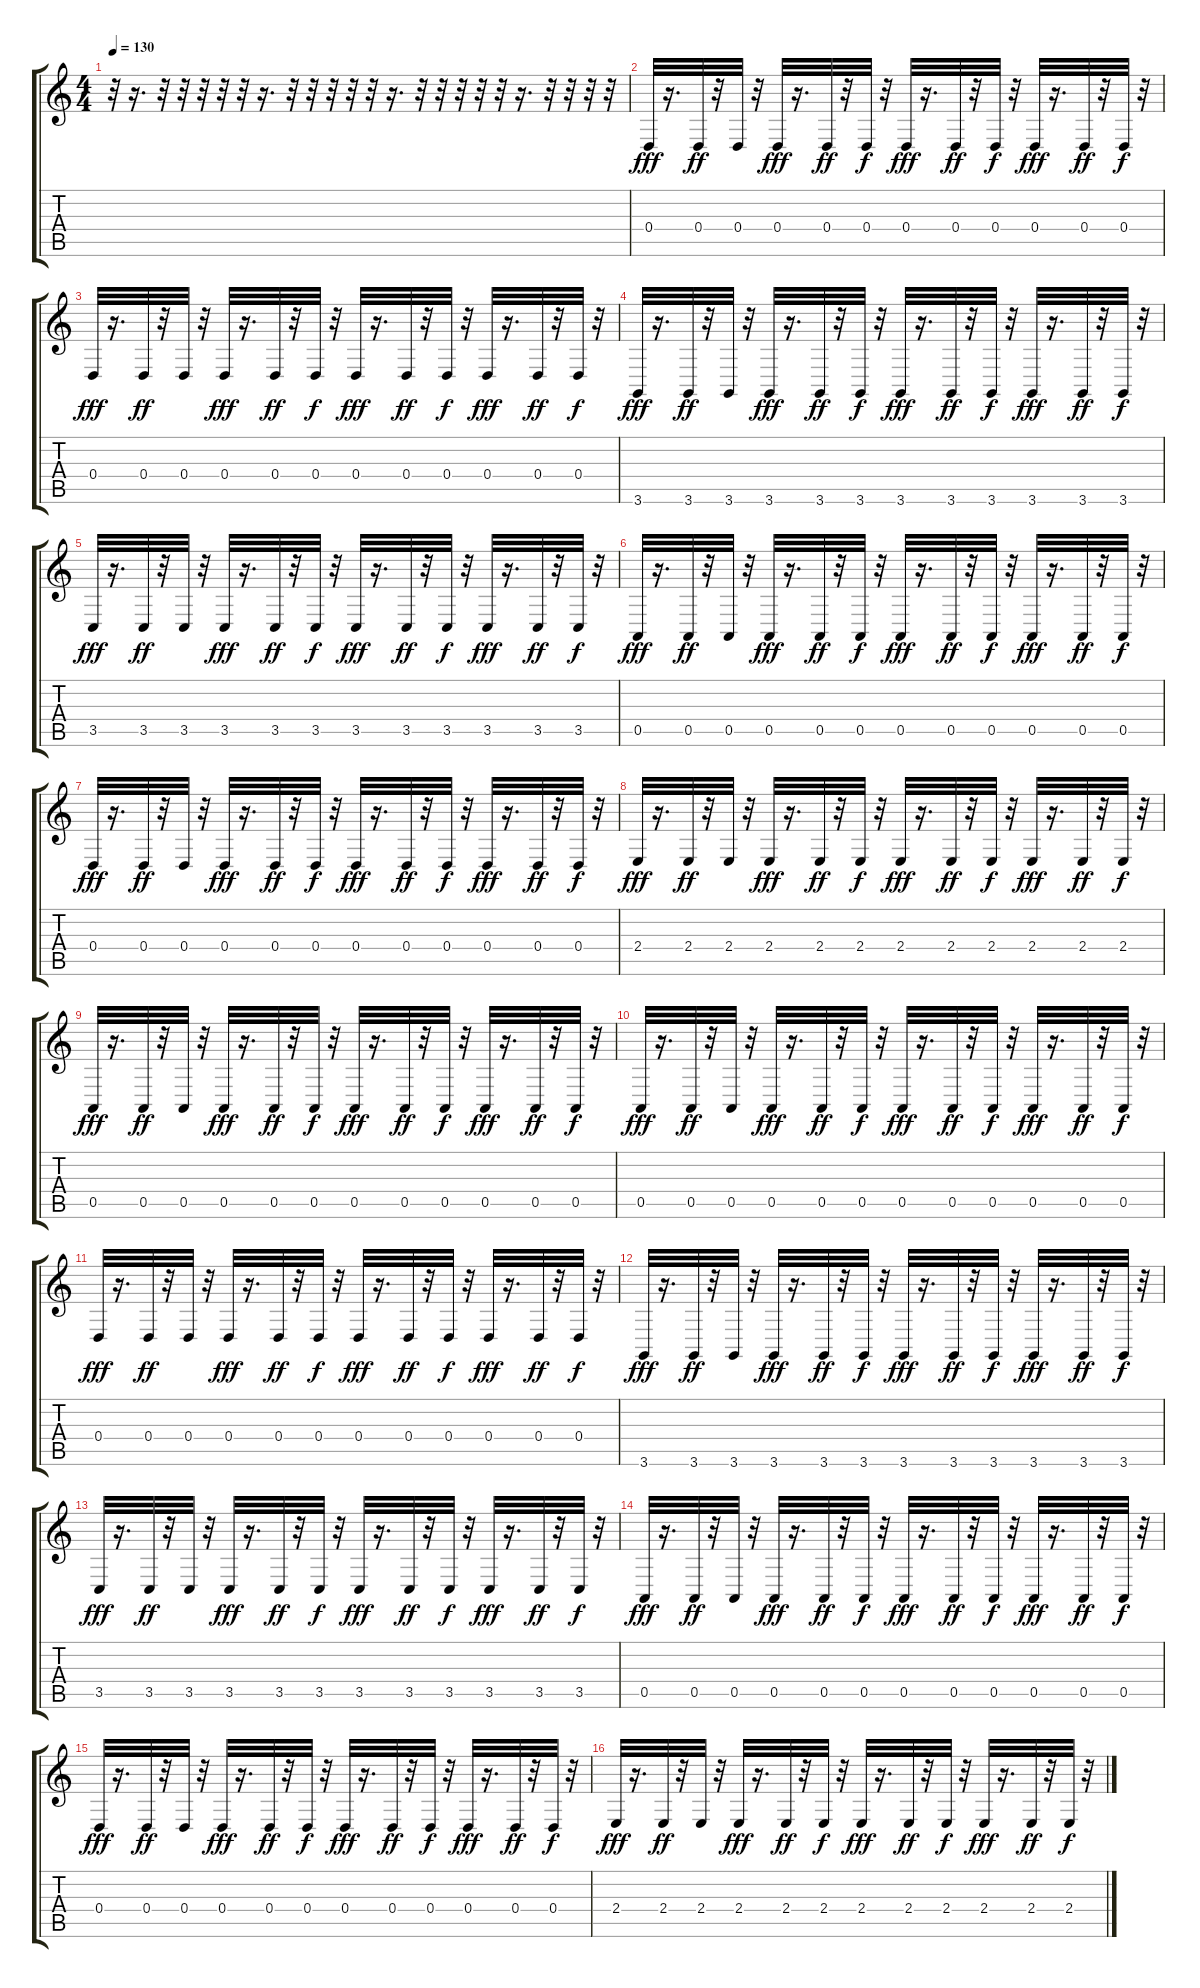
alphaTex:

\track "" {instrument lead8bassandlead}
\staff {score tabs}
\tuning (E4 B3 G3 D3 A2 E2) {hide}
\ts (4 4)
\tempo 130
\clef g2
\ks c
r.32{dy f} r.16{d} r.32 r.32 r.32 r.32 r.32 r.16{d} r.32 r.32 r.32 r.32 r.32 r.16{d} r.32 r.32 r.32 r.32 r.32 r.16{d} r.32 r.32 r.32 r.32 |
0.4.32{dy fff} r.16{d} 0.4.32{dy ff} r.32 0.4.32 r.32 0.4.32{dy fff} r.16{d} 0.4.32{dy ff} r.32 0.4.32{dy f} r.32 0.4.32{dy fff} r.16{d} 0.4.32{dy ff} r.32 0.4.32{dy f} r.32 0.4.32{dy fff} r.16{d} 0.4.32{dy ff} r.32 0.4.32{dy f} r.32 |
0.4.32{dy fff} r.16{d} 0.4.32{dy ff} r.32 0.4.32 r.32 0.4.32{dy fff} r.16{d} 0.4.32{dy ff} r.32 0.4.32{dy f} r.32 0.4.32{dy fff} r.16{d} 0.4.32{dy ff} r.32 0.4.32{dy f} r.32 0.4.32{dy fff} r.16{d} 0.4.32{dy ff} r.32 0.4.32{dy f} r.32 |
3.6.32{dy fff} r.16{d} 3.6.32{dy ff} r.32 3.6.32 r.32 3.6.32{dy fff} r.16{d} 3.6.32{dy ff} r.32 3.6.32{dy f} r.32 3.6.32{dy fff} r.16{d} 3.6.32{dy ff} r.32 3.6.32{dy f} r.32 3.6.32{dy fff} r.16{d} 3.6.32{dy ff} r.32 3.6.32{dy f} r.32 |
3.5.32{dy fff} r.16{d} 3.5.32{dy ff} r.32 3.5.32 r.32 3.5.32{dy fff} r.16{d} 3.5.32{dy ff} r.32 3.5.32{dy f} r.32 3.5.32{dy fff} r.16{d} 3.5.32{dy ff} r.32 3.5.32{dy f} r.32 3.5.32{dy fff} r.16{d} 3.5.32{dy ff} r.32 3.5.32{dy f} r.32 |
0.5.32{dy fff} r.16{d} 0.5.32{dy ff} r.32 0.5.32 r.32 0.5.32{dy fff} r.16{d} 0.5.32{dy ff} r.32 0.5.32{dy f} r.32 0.5.32{dy fff} r.16{d} 0.5.32{dy ff} r.32 0.5.32{dy f} r.32 0.5.32{dy fff} r.16{d} 0.5.32{dy ff} r.32 0.5.32{dy f} r.32 |
0.4.32{dy fff} r.16{d} 0.4.32{dy ff} r.32 0.4.32 r.32 0.4.32{dy fff} r.16{d} 0.4.32{dy ff} r.32 0.4.32{dy f} r.32 0.4.32{dy fff} r.16{d} 0.4.32{dy ff} r.32 0.4.32{dy f} r.32 0.4.32{dy fff} r.16{d} 0.4.32{dy ff} r.32 0.4.32{dy f} r.32 |
2.4.32{dy fff} r.16{d} 2.4.32{dy ff} r.32 2.4.32 r.32 2.4.32{dy fff} r.16{d} 2.4.32{dy ff} r.32 2.4.32{dy f} r.32 2.4.32{dy fff} r.16{d} 2.4.32{dy ff} r.32 2.4.32{dy f} r.32 2.4.32{dy fff} r.16{d} 2.4.32{dy ff} r.32 2.4.32{dy f} r.32 |
0.5.32{dy fff} r.16{d} 0.5.32{dy ff} r.32 0.5.32 r.32 0.5.32{dy fff} r.16{d} 0.5.32{dy ff} r.32 0.5.32{dy f} r.32 0.5.32{dy fff} r.16{d} 0.5.32{dy ff} r.32 0.5.32{dy f} r.32 0.5.32{dy fff} r.16{d} 0.5.32{dy ff} r.32 0.5.32{dy f} r.32 |
0.5.32{dy fff} r.16{d} 0.5.32{dy ff} r.32 0.5.32 r.32 0.5.32{dy fff} r.16{d} 0.5.32{dy ff} r.32 0.5.32{dy f} r.32 0.5.32{dy fff} r.16{d} 0.5.32{dy ff} r.32 0.5.32{dy f} r.32 0.5.32{dy fff} r.16{d} 0.5.32{dy ff} r.32 0.5.32{dy f} r.32 |
0.4.32{dy fff} r.16{d} 0.4.32{dy ff} r.32 0.4.32 r.32 0.4.32{dy fff} r.16{d} 0.4.32{dy ff} r.32 0.4.32{dy f} r.32 0.4.32{dy fff} r.16{d} 0.4.32{dy ff} r.32 0.4.32{dy f} r.32 0.4.32{dy fff} r.16{d} 0.4.32{dy ff} r.32 0.4.32{dy f} r.32 |
3.6.32{dy fff} r.16{d} 3.6.32{dy ff} r.32 3.6.32 r.32 3.6.32{dy fff} r.16{d} 3.6.32{dy ff} r.32 3.6.32{dy f} r.32 3.6.32{dy fff} r.16{d} 3.6.32{dy ff} r.32 3.6.32{dy f} r.32 3.6.32{dy fff} r.16{d} 3.6.32{dy ff} r.32 3.6.32{dy f} r.32 |
3.5.32{dy fff} r.16{d} 3.5.32{dy ff} r.32 3.5.32 r.32 3.5.32{dy fff} r.16{d} 3.5.32{dy ff} r.32 3.5.32{dy f} r.32 3.5.32{dy fff} r.16{d} 3.5.32{dy ff} r.32 3.5.32{dy f} r.32 3.5.32{dy fff} r.16{d} 3.5.32{dy ff} r.32 3.5.32{dy f} r.32 |
0.5.32{dy fff} r.16{d} 0.5.32{dy ff} r.32 0.5.32 r.32 0.5.32{dy fff} r.16{d} 0.5.32{dy ff} r.32 0.5.32{dy f} r.32 0.5.32{dy fff} r.16{d} 0.5.32{dy ff} r.32 0.5.32{dy f} r.32 0.5.32{dy fff} r.16{d} 0.5.32{dy ff} r.32 0.5.32{dy f} r.32 |
0.4.32{dy fff} r.16{d} 0.4.32{dy ff} r.32 0.4.32 r.32 0.4.32{dy fff} r.16{d} 0.4.32{dy ff} r.32 0.4.32{dy f} r.32 0.4.32{dy fff} r.16{d} 0.4.32{dy ff} r.32 0.4.32{dy f} r.32 0.4.32{dy fff} r.16{d} 0.4.32{dy ff} r.32 0.4.32{dy f} r.32 |
2.4.32{dy fff} r.16{d} 2.4.32{dy ff} r.32 2.4.32 r.32 2.4.32{dy fff} r.16{d} 2.4.32{dy ff} r.32 2.4.32{dy f} r.32 2.4.32{dy fff} r.16{d} 2.4.32{dy ff} r.32 2.4.32{dy f} r.32 2.4.32{dy fff} r.16{d} 2.4.32{dy ff} r.32 2.4.32{dy f} r.32
